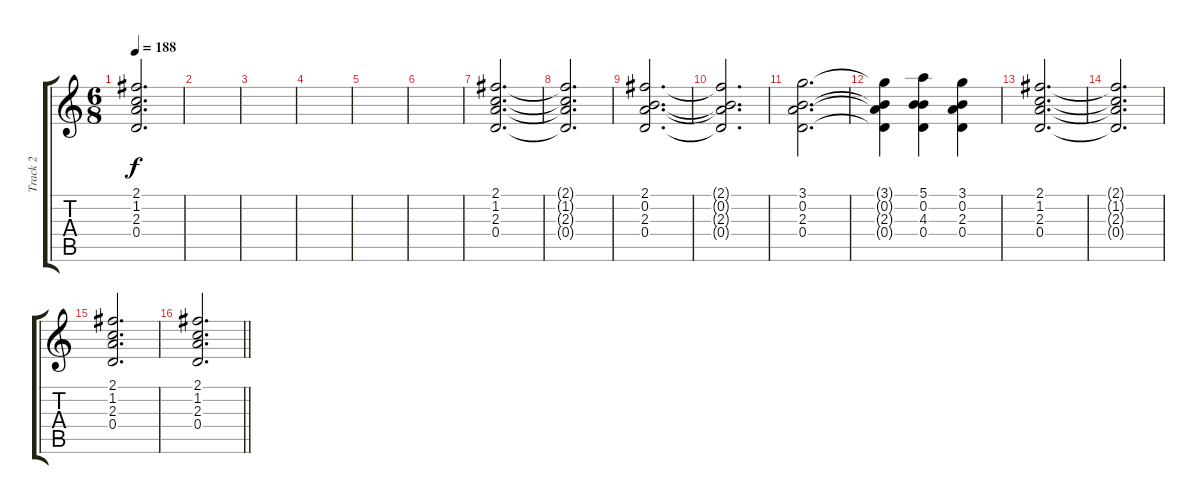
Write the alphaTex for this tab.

\track ("Track 2" "Track 2") {instrument electricguitarclean}
\staff {score tabs}
\tuning (E4 B3 G3 D3 A2 E2) {hide}
\ts (6 8)
\tempo 188
\clef g2
\ks c
(2.1{t} 1.2{t} 2.3{t} 0.4{t}).2{d dy f} |
|
|
|
|
|
(2.1 1.2 2.3 0.4).2{d volume 16} |
(2.1{t} 1.2{t} 2.3{t} 0.4{t}).2{d} |
(2.1 0.2 2.3 0.4).2{d} |
(2.1{t} 0.2{t} 2.3{t} 0.4{t}).2{d} |
(3.1 0.2 2.3 0.4).2{d} |
(3.1{t} 0.2{t} 2.3{t} 0.4{t}).4 (5.1 0.2 4.3 0.4).4 (3.1 0.2 2.3 0.4).4 |
(2.1 1.2 2.3 0.4).2{d} |
(2.1{t} 1.2{t} 2.3{t} 0.4{t}).2{d} |
(2.1 1.2 2.3 0.4).2{d} |
\barLineRight lightlight
(2.1 1.2 2.3 0.4).2{d}
